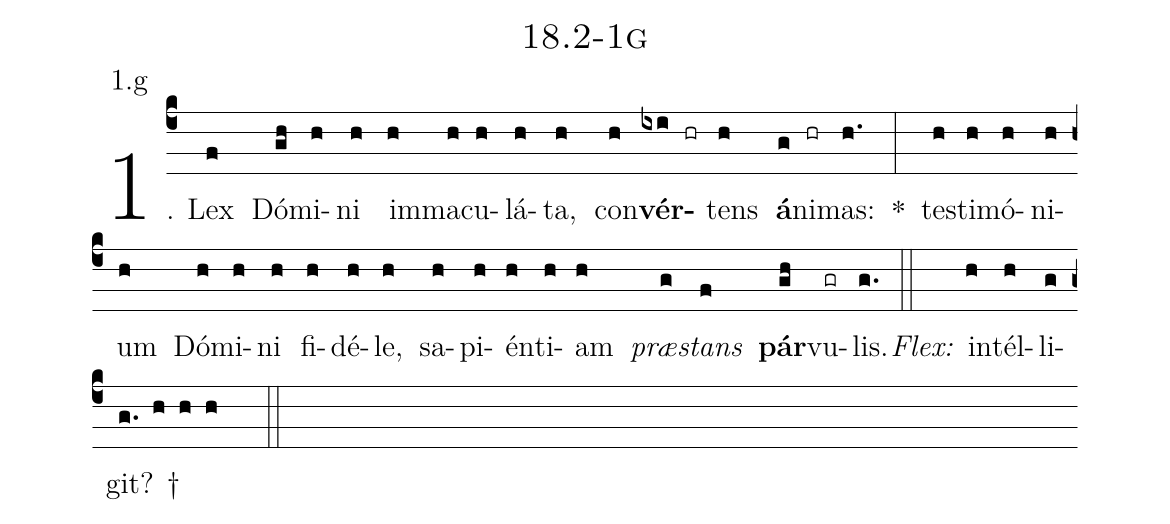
name: 18.2-1g;
annotation: 1.g;
%%
(c4)1. Lex(f) Dó(gh)mi(h)ni(h) im(h)ma(h)cu(h)lá(h)ta,(h) con(h)<b>vér</b>(ixi hr)tens(h) <b>á</b>(g)ni(hr)mas:(h.) *(:) tes(h)ti(h)mó(h)ni(h)um(h) Dó(h)mi(h)ni(h) fi(h)dé(h)le,(h) sa(h)pi(h)én(h)ti(h)am(h) <i>præ</i>(g)<i>stans</i>(f) <b>pár</b>(gh)vu(gr)lis.(g.) (::)
<i>Flex:</i>()  in(h)tél(h)li(g)git? †(g. h h h  ::)

%E(h) u(h) o(g) u(f) a(gh) e.(g.) (::)
